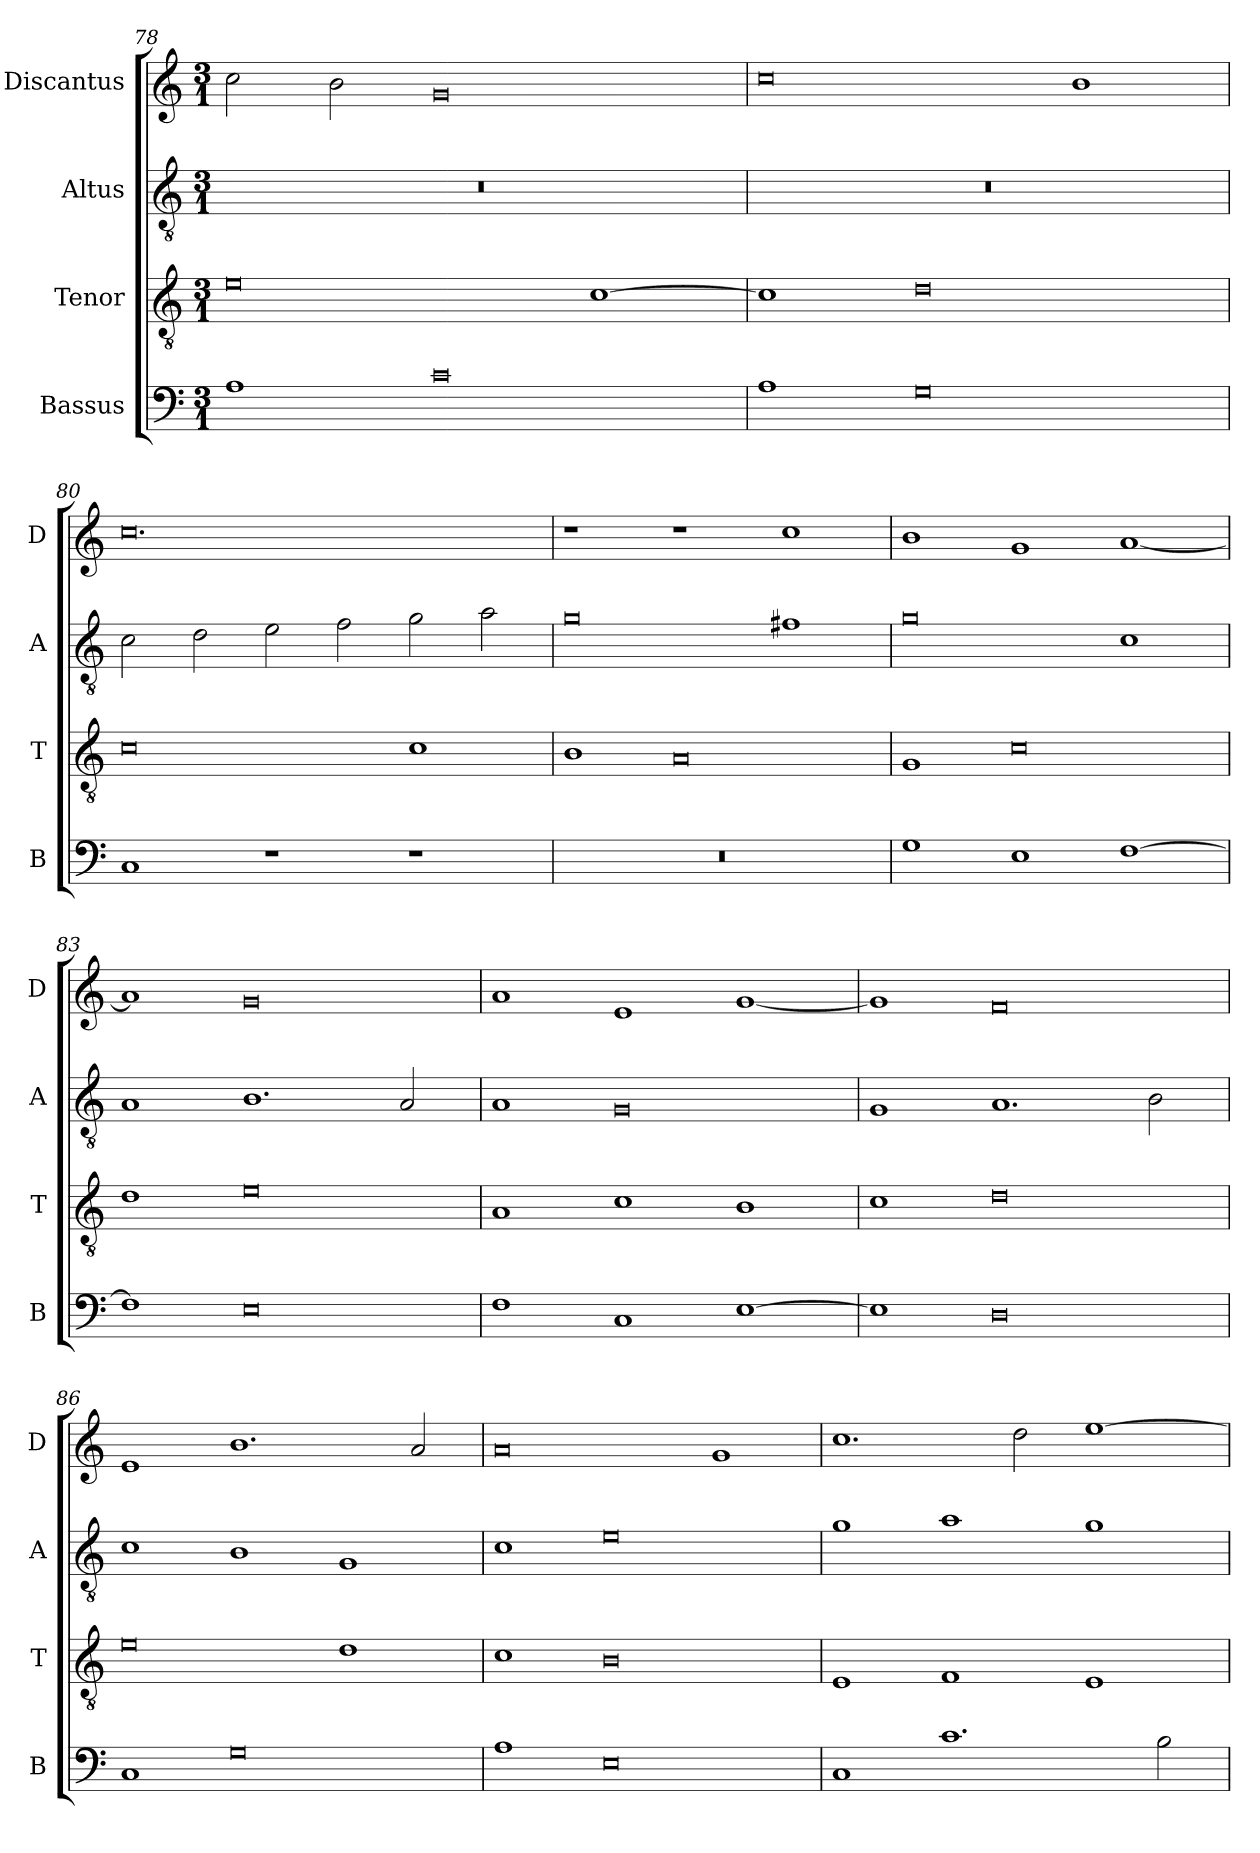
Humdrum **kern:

**kern	**kern	**kern	**kern
*part4	*part3	*part2	*part1
*staff4	*staff3	*staff2	*staff1
*I"Bassus	*I"Tenor	*I"Altus	*I"Discantus
*I'B	*I'T	*I'A	*I'D
*clefF4	*clefGv2	*clefGv2	*clefG2
*k[]	*k[]	*k[]	*k[]
*M3/1	*M3/1	*M3/1	*M3/1
=78	=78	=78	=78
1A	0e	0.r	2cc\
.	.	.	2b\
0c	.	.	0g
.	[1c	.	.
=79	=79	=79	=79
1A	1c]	0.r	0cc
0G	0d	.	.
.	.	.	1b
=80	=80	=80	=80
1C	0c	2c\	0.cc
.	.	2d\	.
1r	.	2e\	.
.	.	2f\	.
1r	1c	2g\	.
.	.	2a\	.
=81	=81	=81	=81
0.r	1B	0g	1r
.	0A	.	1r
.	.	1f#X	1cc
=82	=82	=82	=82
1G	1G	0g	1b
1E	0c	.	1g
[1F	.	1c	[1a
=83	=83	=83	=83
1F]	1d	1A	1a]
0E	0e	1.B	0g
.	.	2A/	.
=84	=84	=84	=84
1F	1A	1A	1a
1C	1c	0G	1e
[1E	1B	.	[1g
=85	=85	=85	=85
1E]	1c	1G	1g]
0D	0d	1.A	0f
.	.	2B\	.
=86	=86	=86	=86
1C	0e	1c	1e
0G	.	1B	1.b
.	1d	1G	.
.	.	.	2a/
=87	=87	=87	=87
1A	1c	1c	0a
0E	0B	0e	.
.	.	.	1g
=88	=88	=88	=88
1C	1E	1g	1.cc
1.c	1F	1a	.
.	.	.	2dd\
.	1E	1g	[1ee
2B\	.	.	.
=	=	=	=
*-	*-	*-	*-
